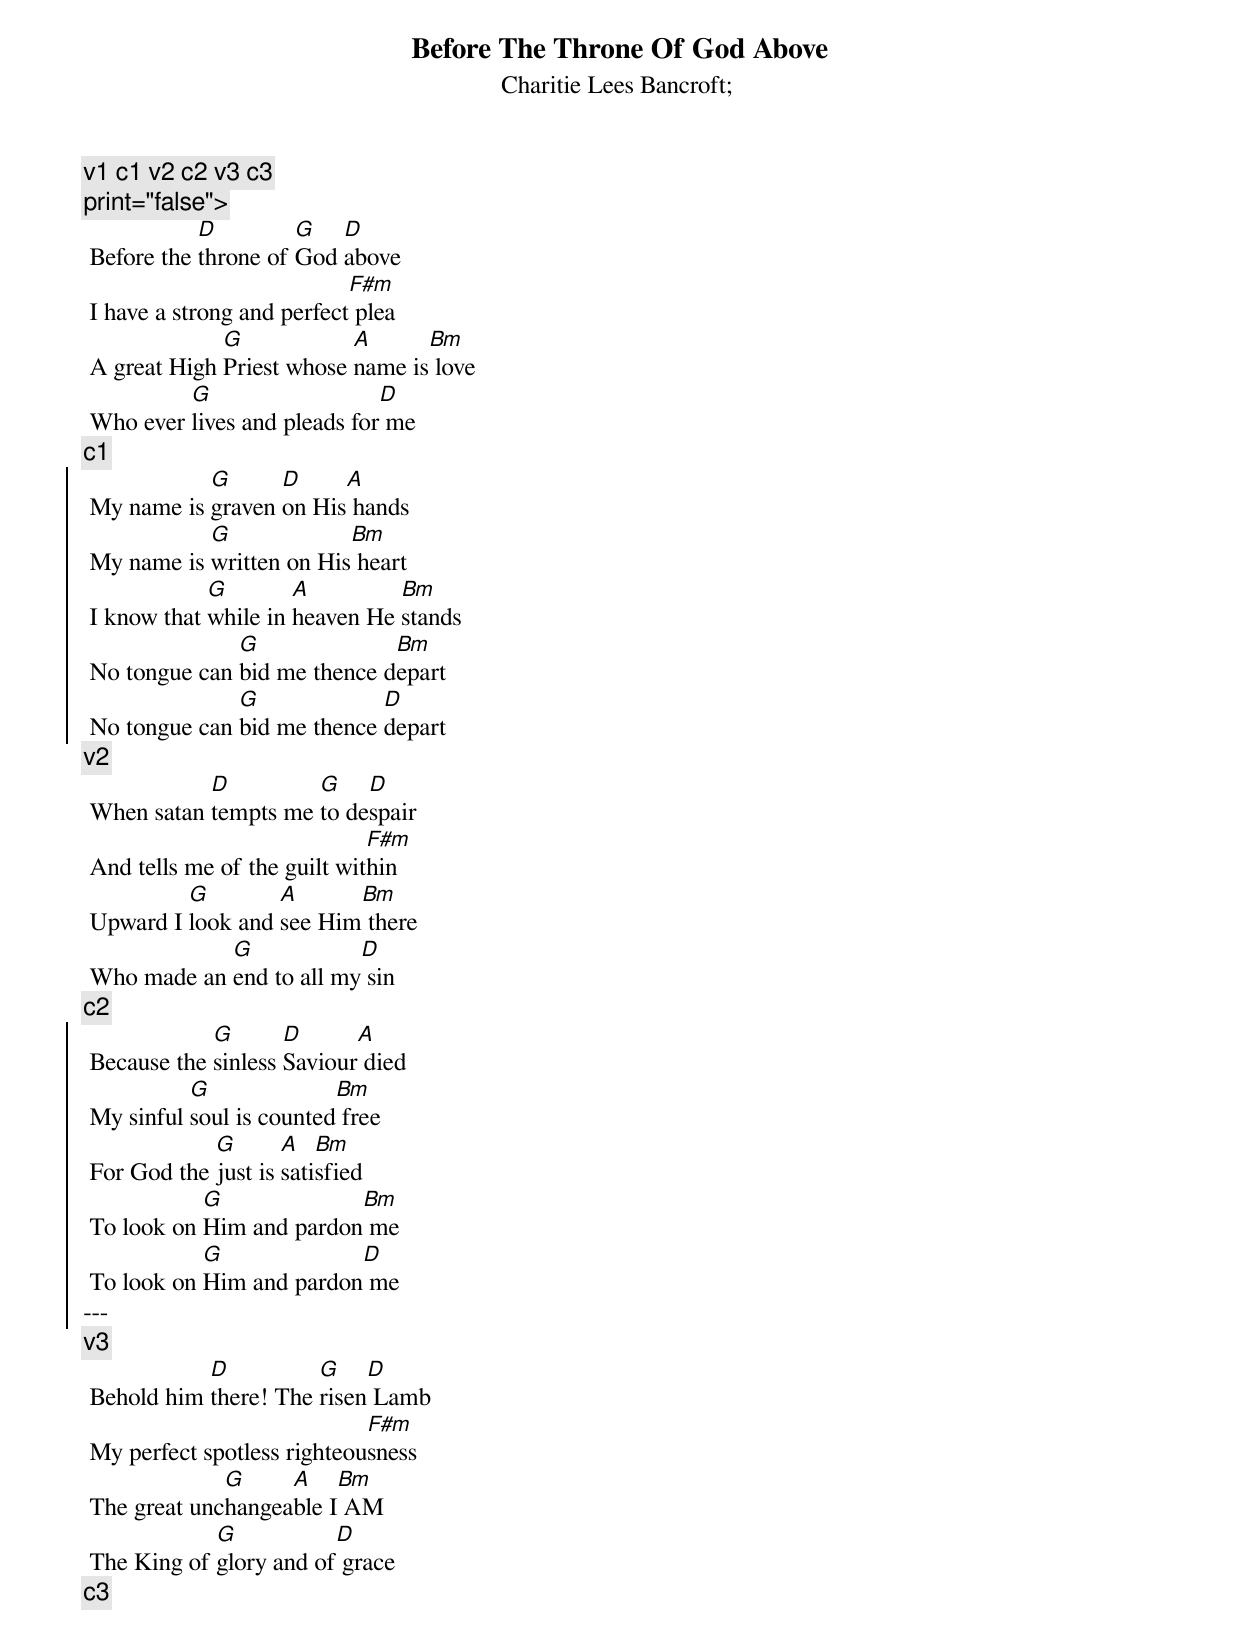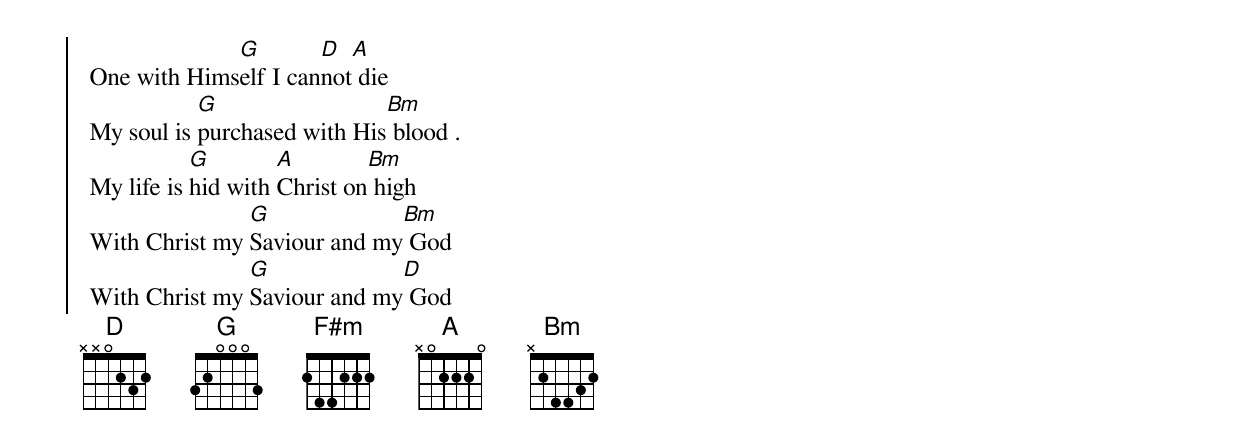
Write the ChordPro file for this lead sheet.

{title:Before The Throne Of God Above}
{subtitle:Charitie Lees Bancroft}
{subtitle:}
{comment:v1 c1 v2 c2 v3 c3}
{comment:}
{comment:print="false">}
 Before the [D]throne of [G]God [D]above
 I have a strong and perfect[F#m] plea
 A great High [G]Priest whose [A]name is[Bm] love
 Who ever [G]lives and pleads for[D] me
{comment:c1}
{soc}
 My name is [G]graven [D]on His[A] hands
 My name is [G]written on His[Bm] heart
 I know that [G]while in [A]heaven He [Bm]stands
 No tongue can [G]bid me thence d[Bm]epart
 No tongue can [G]bid me thence [D]depart
{eoc}
{comment:v2}
 When satan [D]tempts me [G]to de[D]spair
 And tells me of the guilt wit[F#m]hin
 Upward I [G]look and [A]see Him[Bm] there
 Who made an [G]end to all my[D] sin
{comment:c2}
{soc}
 Because the [G]sinless [D]Saviour[A] died
 My sinful [G]soul is counted[Bm] free
 For God the [G]just is [A]sati[Bm]sfied
 To look on [G]Him and pardon[Bm] me
 To look on [G]Him and pardon[D] me
---
{eoc}
{comment:v3}
 Behold him [D]there! The [G]risen[D] Lamb
 My perfect spotless righteou[F#m]sness
 The great unc[G]hangea[A]ble I[Bm] AM
 The King of [G]glory and of[D] grace
{comment:c3}
{soc}
 One with Hims[G]elf I can[D]not[A] die
 My soul is [G]purchased with His[Bm] blood .
 My life is [G]hid with [A]Christ on[Bm] high
 With Christ my [G]Saviour and my[Bm] God
 With Christ my [G]Saviour and my[D] God
{eoc}
